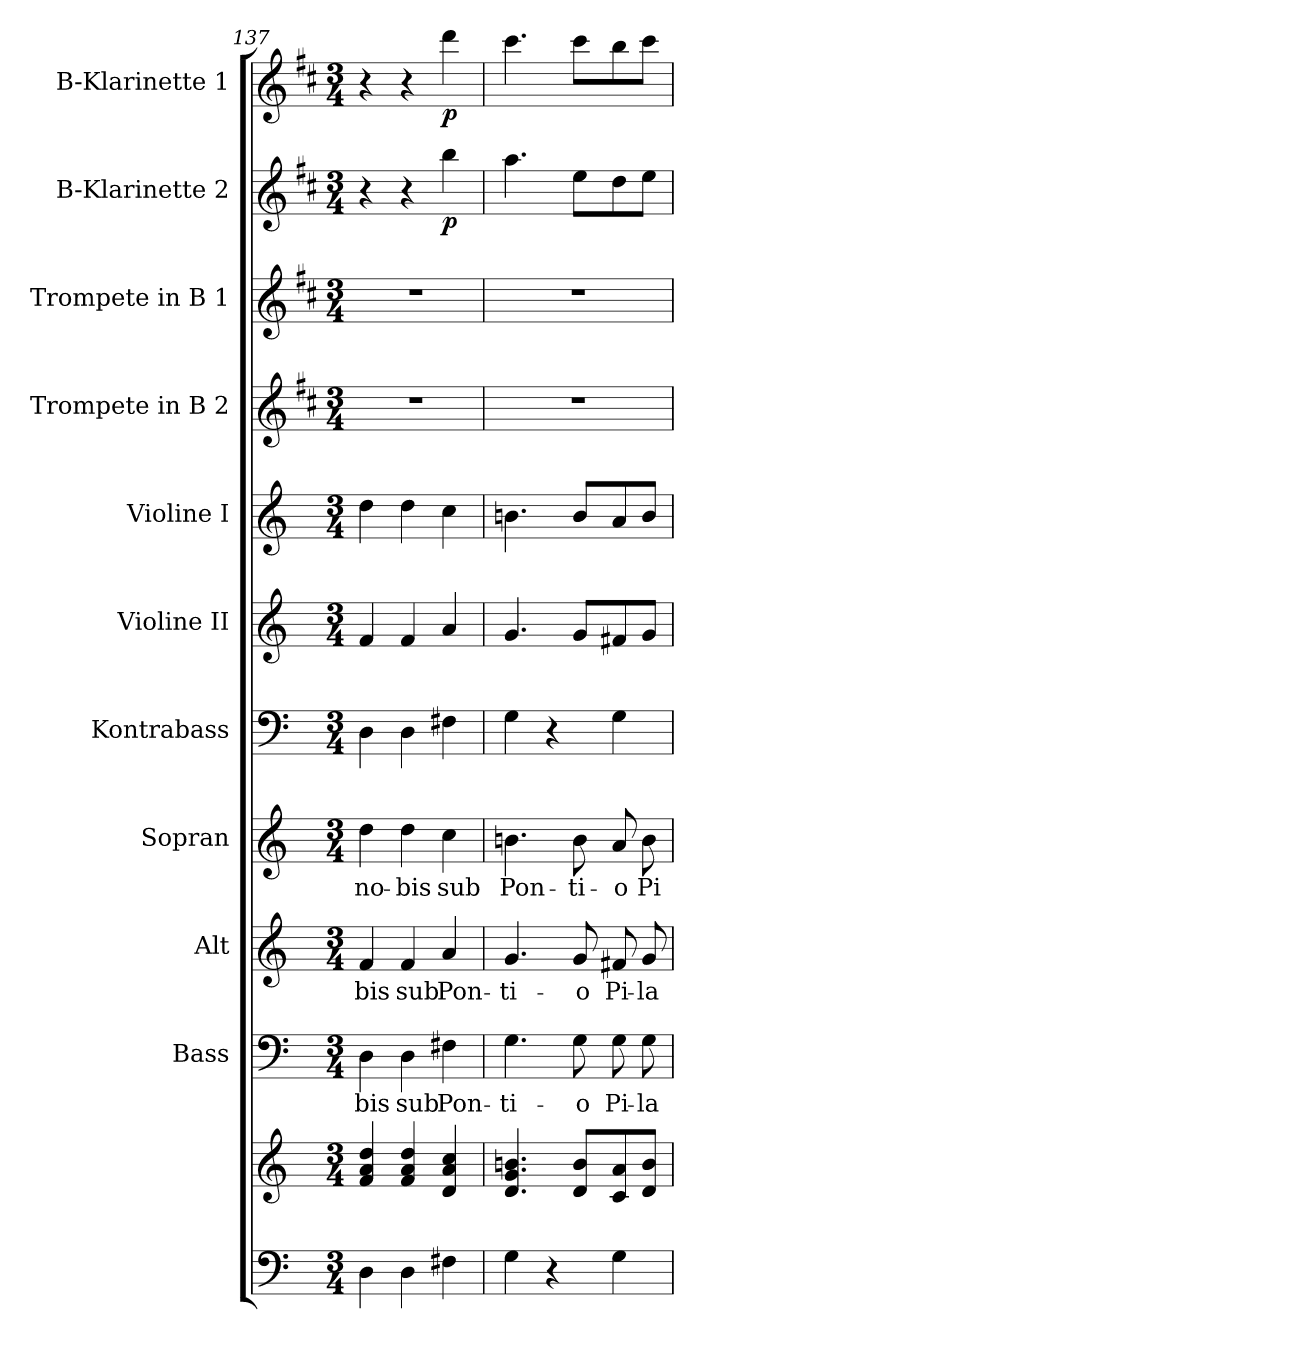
**kern	**kern	**kern	**text	**kern	**text	**kern	**text	**kern	**kern	**kern	**kern	**kern	**kern	**dynam	**kern	**dynam
*part11	*part11	*part10	*part10	*part9	*part9	*part8	*part8	*part7	*part6	*part5	*part4	*part3	*part2	*part2	*part1	*part1
*staff12	*staff11	*staff10	*staff10	*staff9	*staff9	*staff8	*staff8	*staff7	*staff6	*staff5	*staff4	*staff3	*staff2	*staff2	*staff1	*staff1
*	*	*I"Bass	*	*I"Alt	*	*I"Sopran	*	*I"Kontrabass	*I"Violine II	*I"Violine I	*I"Trompete in B 2	*I"Trompete in B 1	*I"B-Klarinette 2	*	*I"B-Klarinette 1	*
*	*	*I'B.	*	*I'A.	*	*I'S.	*	*I'Kb.	*I'Vl. II	*I'Vl. I	*I'Tr. 2	*I'Tr. 1	*I'B Kl. 2	*	*I'B Kl. 1	*
*clefF4	*clefG2	*clefF4	*	*clefG2	*	*clefG2	*	*clefF4	*clefG2	*clefG2	*clefG2	*clefG2	*clefG2	*	*clefG2	*
*	*	*	*	*	*	*	*	*ITrd7c12	*	*	*ITrd1c2	*ITrd1c2	*ITrd1c2	*	*ITrd1c2	*
*k[]	*k[]	*k[]	*	*k[]	*	*k[]	*	*k[]	*k[]	*k[]	*k[]	*k[]	*k[]	*	*k[]	*
*C:	*C:	*C:	*	*C:	*	*C:	*	*C:	*C:	*C:	*C:	*C:	*C:	*	*C:	*
*M3/4	*M3/4	*M3/4	*	*M3/4	*	*M3/4	*	*M3/4	*M3/4	*M3/4	*M3/4	*M3/4	*M3/4	*	*M3/4	*
=137	=137	=137	=137	=137	=137	=137	=137	=137	=137	=137	=137	=137	=137	=137	=137	=137
!	!	!	!LO:LY:b	!	!LO:LY:b	!	!LO:LY:b	!	!	!	!	!	!	!	!	!
4D\	4f/ 4a/ 4dd/	4D\	-bis	4f/	-bis	4dd\	no-	4DD\	4f/	4dd\	2.r	2.r	4r	.	4r	.
!	!	!	!LO:LY:b	!	!LO:LY:b	!	!LO:LY:b	!	!	!	!	!	!	!	!	!
4D\	4f/ 4a/ 4dd/	4D\	sub	4f/	sub	4dd\	-bis	4DD\	4f/	4dd\	.	.	4r	.	4r	.
!	!	!	!LO:LY:b	!	!LO:LY:b	!	!LO:LY:b	!	!	!	!	!	!	!LO:DY:b	!	!LO:DY:b
4F#X\	4d/ 4a/ 4cc/	4F#X\	Pon-	4a/	Pon-	4cc\	sub	4FF#X\	4a/	4cc\	.	.	4aa\	p	4ccc\	p
=138	=138	=138	=138	=138	=138	=138	=138	=138	=138	=138	=138	=138	=138	=138	=138	=138
!	!	!	!LO:LY:b	!	!LO:LY:b	!	!LO:LY:b	!	!	!	!	!	!	!	!	!
4G\	4.d/ 4.g/ 4.bn/	4.G\	-ti-	4.g/	-ti-	4.bn\	Pon-	4GG\	4.g/	4.bn\	2.r	2.r	4.gg\	.	4.bb\	.
4r	.	.	.	.	.	.	.	4r	.	.	.	.	.	.	.	.
!	!	!	!LO:LY:b	!	!LO:LY:b	!	!LO:LY:b	!	!	!	!	!	!	!	!	!
.	8d/ 8b/L	8G\	-o	8g/	-o	8b\	-ti-	.	8g/L	8b/L	.	.	8dd\L	.	8bb\L	.
!	!	!	!LO:LY:b	!	!LO:LY:b	!	!LO:LY:b	!	!	!	!	!	!	!	!	!
4G\	8c/ 8a/	8G\	Pi-	8f#X/	Pi-	8a/	-o	4GG\	8f#X/	8a/	.	.	8cc\	.	8aa\	.
!	!	!	!LO:LY:b	!	!LO:LY:b	!	!LO:LY:b	!	!	!	!	!	!	!	!	!
.	8d/ 8b/J	8G\	-la-	8g/	-la-	8b\	Pi-	.	8g/J	8b/J	.	.	8dd\J	.	8bb\J	.
=	=	=	=	=	=	=	=	=	=	=	=	=	=	=	=	=
*-	*-	*-	*-	*-	*-	*-	*-	*-	*-	*-	*-	*-	*-	*-	*-	*-
